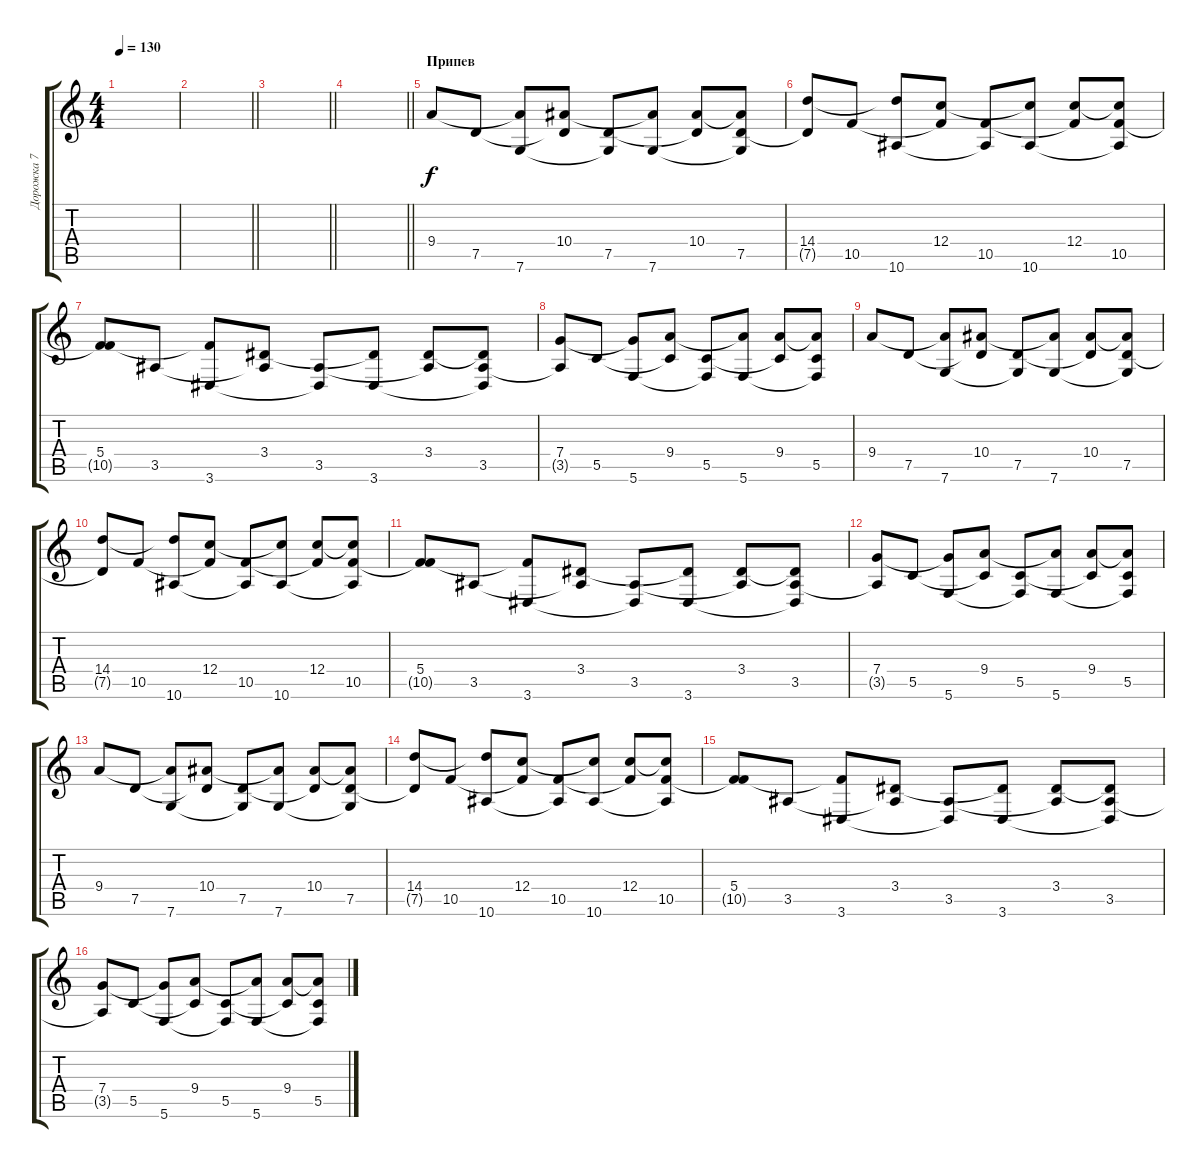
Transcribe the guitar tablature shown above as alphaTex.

\track ("Дорожка 7" "Дорожка 7") {instrument acousticguitarsteel}
\staff {score tabs}
\tuning (D4 A3 F3 C3 G2 C2) {hide}
\ts (4 4)
\tempo 130
\clef g2
\ks c
|
\barLineRight lightlight
|
\barLineRight lightlight
|
\barLineRight lightlight
|
\section ("" "Припев")
9.4.8 7.5.8 (9.4{t} 7.6).8 (10.4 7.5{t}).8 (7.5 7.6{t}).8 (10.4{t} 7.6).8 (10.4 7.5{t}).8 (10.4{t} 7.5 7.6{t}).8 |
(14.4 7.5{t}).8 10.5.8 (14.4{t} 10.6).8 (12.4 10.5{t}).8 (10.5 10.6{t}).8 (12.4{t} 10.6).8 (12.4 10.5{t}).8 (12.4{t} 10.5 10.6{t}).8 |
(5.4 10.5{t}).8 3.5.8 (5.4{t} 3.6).8 (3.4 3.5{t}).8 (3.5 3.6{t}).8 (3.4{t} 3.6).8 (3.4 3.5{t}).8 (3.4{t} 3.5 3.6{t}).8 |
(7.4 3.5{t}).8 5.5.8 (7.4{t} 5.6).8 (9.4 5.5{t}).8 (5.5 5.6{t}).8 (9.4{t} 5.6).8 (9.4 5.5{t}).8 (9.4{t} 5.5 5.6{t}).8 |
9.4.8 7.5.8 (9.4{t} 7.6).8 (10.4 7.5{t}).8 (7.5 7.6{t}).8 (10.4{t} 7.6).8 (10.4 7.5{t}).8 (10.4{t} 7.5 7.6{t}).8 |
(14.4 7.5{t}).8 10.5.8 (14.4{t} 10.6).8 (12.4 10.5{t}).8 (10.5 10.6{t}).8 (12.4{t} 10.6).8 (12.4 10.5{t}).8 (12.4{t} 10.5 10.6{t}).8 |
(5.4 10.5{t}).8 3.5.8 (5.4{t} 3.6).8 (3.4 3.5{t}).8 (3.5 3.6{t}).8 (3.4{t} 3.6).8 (3.4 3.5{t}).8 (3.4{t} 3.5 3.6{t}).8 |
(7.4 3.5{t}).8 5.5.8 (7.4{t} 5.6).8 (9.4 5.5{t}).8 (5.5 5.6{t}).8 (9.4{t} 5.6).8 (9.4 5.5{t}).8 (9.4{t} 5.5 5.6{t}).8 |
9.4.8 7.5.8 (9.4{t} 7.6).8 (10.4 7.5{t}).8 (7.5 7.6{t}).8 (10.4{t} 7.6).8 (10.4 7.5{t}).8 (10.4{t} 7.5 7.6{t}).8 |
(14.4 7.5{t}).8 10.5.8 (14.4{t} 10.6).8 (12.4 10.5{t}).8 (10.5 10.6{t}).8 (12.4{t} 10.6).8 (12.4 10.5{t}).8 (12.4{t} 10.5 10.6{t}).8 |
(5.4 10.5{t}).8 3.5.8 (5.4{t} 3.6).8 (3.4 3.5{t}).8 (3.5 3.6{t}).8 (3.4{t} 3.6).8 (3.4 3.5{t}).8 (3.4{t} 3.5 3.6{t}).8 |
(7.4 3.5{t}).8 5.5.8 (7.4{t} 5.6).8 (9.4 5.5{t}).8 (5.5 5.6{t}).8 (9.4{t} 5.6).8 (9.4 5.5{t}).8 (9.4{t} 5.5 5.6{t}).8
